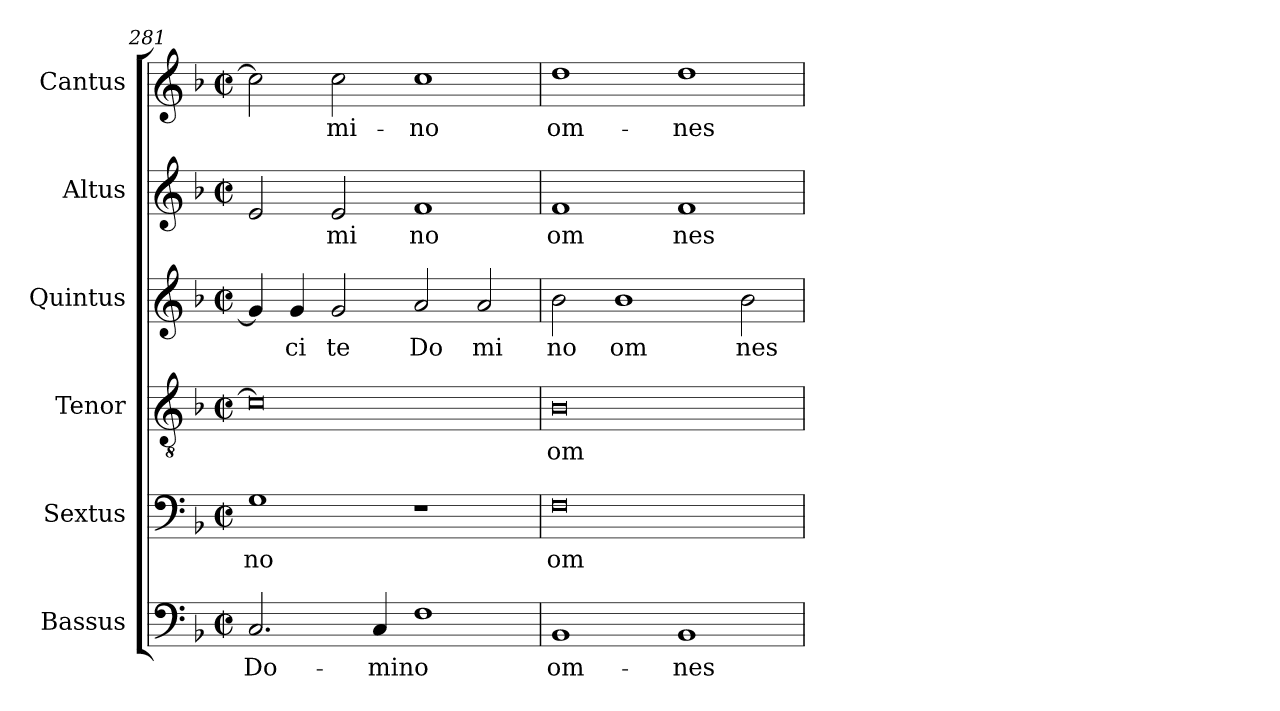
**kern	**text	**kern	**text	**kern	**text	**kern	**text	**kern	**text	**kern	**text
*part6	*part6	*part5	*part5	*part4	*part4	*part3	*part3	*part2	*part2	*part1	*part1
*staff6	*staff6	*staff5	*staff5	*staff4	*staff4	*staff3	*staff3	*staff2	*staff2	*staff1	*staff1
*I"Bassus	*	*I"Sextus	*	*I"Tenor	*	*I"Quintus	*	*I"Altus	*	*I"Cantus	*
*I'Bassus	*	*I'Sextus	*	*I'Tenor	*	*I'Quintus	*	*I'Altus	*	*I'Cantus	*
*clefF4	*	*clefF4	*	*clefGv2	*	*clefG2	*	*clefG2	*	*clefG2	*
*k[b-]	*	*k[b-]	*	*k[b-]	*	*k[b-]	*	*k[b-]	*	*k[b-]	*
*F:	*	*F:	*	*F:	*	*F:	*	*F:	*	*F:	*
*M2/2	*	*M2/2	*	*M2/2	*	*M2/2	*	*M2/2	*	*M2/2	*
*met(c|)	*	*met(c|)	*	*met(c|)	*	*met(c|)	*	*met(c|)	*	*met(c|)	*
=281	=281	=281	=281	=281	=281	=281	=281	=281	=281	=281	=281
!	!LO:LY:b:cj	!	!LO:LY:b:cj	!	!LO:LY:b:cj	!	!LO:LY:b:cj	!	!LO:LY:b:cj	!	!LO:LY:b:cj
2.C/	Do-	1G	-no	0c]	.	4g/]	.	2e/	.	2cc\]	--
!	!	!	!	!	!	!	!LO:LY:b:cj	!	!	!	!
.	.	.	.	.	.	4g/	ci	.	.	.	.
!	!	!	!	!	!	!	!LO:LY:b:cj	!	!LO:LY:b:cj	!	!LO:LY:b:cj
.	.	.	.	.	.	2g/	te	2e/	mi	2cc\	-mi-
!	!LO:LY:b:cj	!	!	!	!	!	!	!	!	!	!
4C/	-mino	.	.	.	.	.	.	.	.	.	.
!	!LO:LY:b:cj	!	!	!	!	!	!LO:LY:b:cj	!	!LO:LY:b:cj	!	!LO:LY:b:cj
1F	.	1r	.	.	.	2a/	Do	1f	no	1cc	-no
!	!	!	!	!	!	!	!LO:LY:b:cj	!	!	!	!
.	.	.	.	.	.	2a/	mi	.	.	.	.
=282	=282	=282	=282	=282	=282	=282	=282	=282	=282	=282	=282
!	!LO:LY:b:cj	!	!LO:LY:b:cj	!	!LO:LY:b:cj	!	!LO:LY:b:cj	!	!LO:LY:b:cj	!	!LO:LY:b:cj
1BB-	om-	0F	om-	0B-	om-	2b-\	no	1f	om	1dd	om-
!	!	!	!	!	!	!	!LO:LY:b:cj	!	!	!	!
.	.	.	.	.	.	1b-	om	.	.	.	.
!	!LO:LY:b:cj	!	!	!	!	!	!	!	!LO:LY:b:cj	!	!LO:LY:b:cj
1BB-	-nes	.	.	.	.	.	.	1f	nes	1dd	-nes
!	!	!	!	!	!	!	!LO:LY:b:cj	!	!	!	!
.	.	.	.	.	.	2b-\	nes	.	.	.	.
=	=	=	=	=	=	=	=	=	=	=	=
*-	*-	*-	*-	*-	*-	*-	*-	*-	*-	*-	*-
